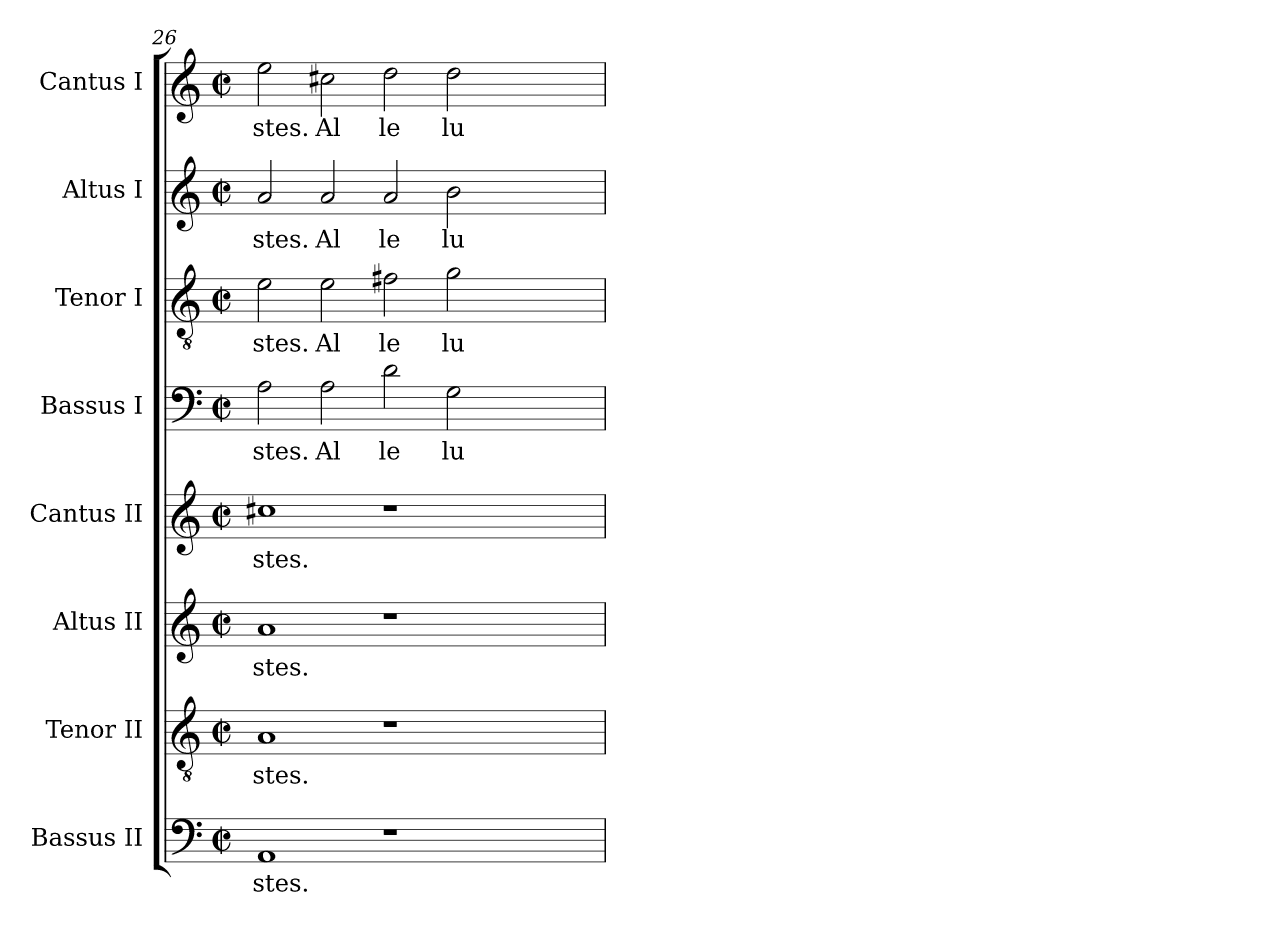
**kern	**text	**kern	**text	**kern	**text	**kern	**text	**kern	**text	**kern	**text	**kern	**text	**kern	**text
*part8	*part8	*part7	*part7	*part6	*part6	*part5	*part5	*part4	*part4	*part3	*part3	*part2	*part2	*part1	*part1
*staff8	*staff8	*staff7	*staff7	*staff6	*staff6	*staff5	*staff5	*staff4	*staff4	*staff3	*staff3	*staff2	*staff2	*staff1	*staff1
*I"Bassus II	*	*I"Tenor II	*	*I"Altus II	*	*I"Cantus II	*	*I"Bassus I	*	*I"Tenor I	*	*I"Altus I	*	*I"Cantus I	*
*clefF4	*	*clefGv2	*	*clefG2	*	*clefG2	*	*clefF4	*	*clefGv2	*	*clefG2	*	*clefG2	*
*M2/2	*	*M2/2	*	*M2/2	*	*M2/2	*	*M2/2	*	*M2/2	*	*M2/2	*	*M2/2	*
*met(c|)	*	*met(c|)	*	*met(c|)	*	*met(c|)	*	*met(c|)	*	*met(c|)	*	*met(c|)	*	*met(c|)	*
=26	=26	=26	=26	=26	=26	=26	=26	=26	=26	=26	=26	=26	=26	=26	=26
!	!LO:LY:b:cj	!	!LO:LY:b:cj	!	!LO:LY:b:cj	!	!LO:LY:b:cj	!	!LO:LY:b:cj	!	!LO:LY:b:cj	!	!LO:LY:b:cj	!	!LO:LY:b:cj
1AA	stes.	1A	stes.	1a	stes.	1cc#X	-stes.	2A\	stes.	2e\	stes.	2a/	stes.	2ee\	stes.
!	!	!	!	!	!	!	!	!	!LO:LY:b:cj	!	!LO:LY:b:cj	!	!LO:LY:b:cj	!	!LO:LY:b:cj
.	.	.	.	.	.	.	.	2A\	Al	2e\	Al	2a/	Al	2cc#X\	Al
!LO:N:vis=1	!	!LO:N:vis=1	!	!LO:N:vis=1	!	!LO:N:vis=1	!	!	!LO:LY:b:cj	!	!LO:LY:b:cj	!	!LO:LY:b:cj	!	!LO:LY:b:cj
0r	.	0r	.	0r	.	0r	.	2d\	le	2f#X\	le	2a/	le	2dd\	le
!	!	!	!	!	!	!	!	!	!LO:LY:b:cj	!	!LO:LY:b:cj	!	!LO:LY:b:cj	!	!LO:LY:b:cj
.	.	.	.	.	.	.	.	2G\	lu	2g\	lu	2b\	lu	2dd\	lu
.	.	.	.	.	.	.	.	1ryy	.	1ryy	.	1ryy	.	1ryy	.
=	=	=	=	=	=	=	=	=	=	=	=	=	=	=	=
*-	*-	*-	*-	*-	*-	*-	*-	*-	*-	*-	*-	*-	*-	*-	*-
